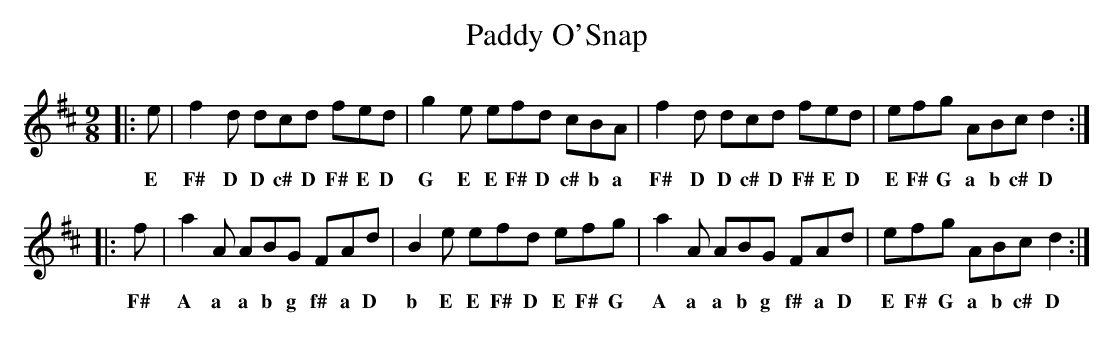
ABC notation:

X:1
T:Paddy O'Snap
M:9/8
L:1/8
K:Amix
|:e|f2d dcd fed|g2e efd cBA|f2d dcd fed|efg ABc d2:|
w:E F# D D c# D F# E D G E E F# D c# b a F# D D c# D F# E D E F# G a b c# D
|:f|a2A ABG FAd|B2e efd efg|a2A ABG FAd|efg ABc d2:|
w:F# A a a b g f# a D b E E F# D E F# G A a a b g f# a D E F# G a b c# D
